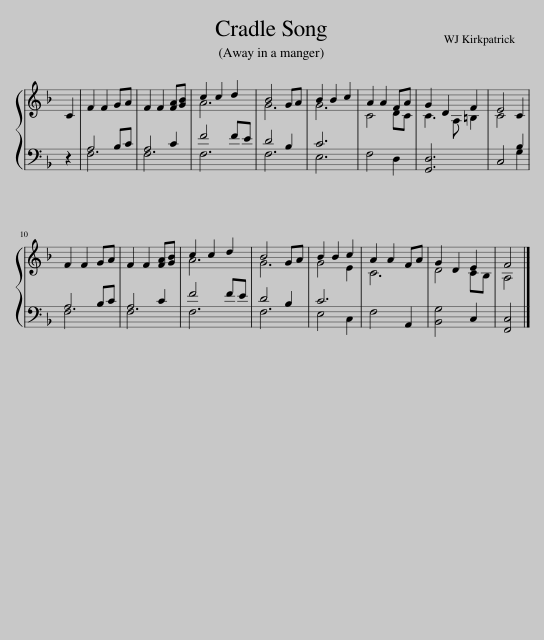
X:1
%%score { ( 1 4 ) | ( 2 3 ) }
L:1/8
M:none
I:linebreak $
K:F
V:1 treble
V:4 treble
V:2 bass
V:3 bass
V:1
 C2 | F2 F2 GA | F2 F2 [FA][GB] | c2 c2 d2 | B4 GA | %5
 B2 B2 c2 | A2 A2 FA | G2 D2 F2 | E4 C2 |$ F2 F2 GA | %10
 F2 F2 [FA][GB] | c2 c2 d2 | B4 GA | B2 B2 c2 | A2 A2 FA | %15
 G2 D2 E2 | F4 |] %17
V:2
 z2 | F,6 | F,6 | F,6 | F,6 | %5
 E,6 | F,4 D,2 | [G,,D,]6 | C,4 G,2 |$ F,6 | %10
 F,6 | F,6 | F,6 | E,4 C,2 | F,4 A,,2 | %15
 [B,,G,]4 C,2 | [F,,C,]4 |] %17
V:3
 x2 | A,4 B,C | A,4 C2 | F4 FE | D4 B,2 | %5
 C6 | x6 | x6 | x6 |$ A,4 B,C | %10
 A,4 C2 | F4 FE | D4 B,2 | C6 | x6 | %15
 x6 | x4 |] %17
V:4
 x2 | x6 | x6 | A6 | G6 | %5
 G6 | C4 DC | C3 A, =B,2 | C4[I:staff +1] B,2 |$ x6 | %10
 x6 |[I:staff -1] A6 | G6 | G4 E2 | C6 | %15
 D4 CB, | A,4 |] %17
